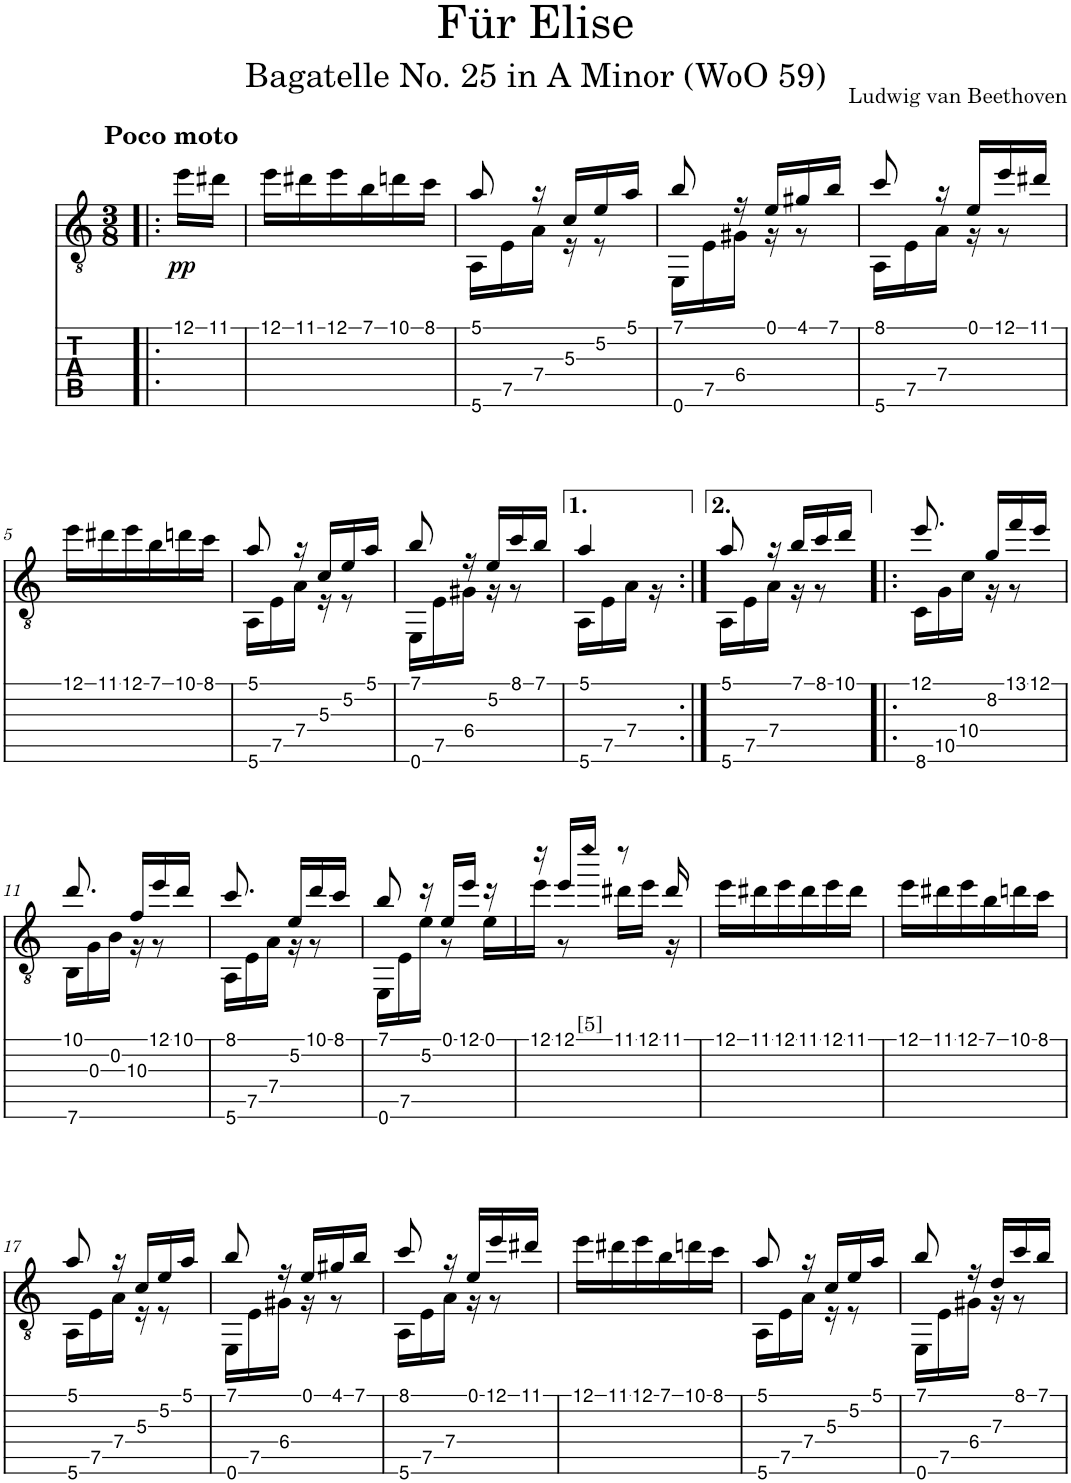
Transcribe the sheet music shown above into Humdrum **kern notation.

**kern	**kern	**dynam
*part1	*part1	*part1
*staff2	*staff1	*staff1/2
*I"Classical Guitar	*	*
*stria6	*	*
*	*clefGv2	*
*k[f#]	*k[]	*
*e:	*a:	*
*M3/8	*M3/8	*
=!|:	=!|:	=!|:
!	!LO:TX:a:B:t=Poco moto	!
!	!	!LO:DY:b
16eeLL	16ee\LL	pp
16dd#XJJ	16dd#X\JJ	.
=1	=1	=1
16eeLL	16ee\LL	.
16dd#X	16dd#X\	.
16ee	16ee\	.
16b	16b\	.
16ddn	16ddn\	.
16ccJJ	16cc\JJ	.
=2	=2	=2
*^	*^	*
8a	16AALL	8a/	16AA\LL	.
.	16E	.	16E\	.
16r	16AJJ	16r	16A\JJ	.
16cLL	16r	16c/LL	16r	.
16e	8r	16e/	8r	.
16aJJ	.	16a/JJ	.	.
=3	=3	=3	=3	=3
8b	16EELL	8b/	16EE\LL	.
.	16E	.	16E\	.
16r	16G#JJ	16r	16G#X\JJ	.
16eLL	16r	16e/LL	16r	.
16g#X	8r	16g#X/	8r	.
16bJJ	.	16b/JJ	.	.
=4	=4	=4	=4	=4
8cc	16AALL	8cc/	16AA\LL	.
.	16E	.	16E\	.
16r	16AJJ	16r	16A\JJ	.
16eLL	16r	16e/LL	16r	.
16ee	8r	16ee/	8r	.
16dd#XJJ	.	16dd#X/JJ	.	.
*v	*v	*	*	*
*	*v	*v	*
!!LO:LB:g=z
=5	=5	=5
16eeLL	16ee\LL	.
16dd#X	16dd#X\	.
16ee	16ee\	.
16b	16b\	.
16ddn	16ddn\	.
16ccJJ	16cc\JJ	.
=6	=6	=6
*^	*^	*
8a	16AALL	8a/	16AA\LL	.
.	16E	.	16E\	.
16r	16AJJ	16r	16A\JJ	.
16cLL	16r	16c/LL	16r	.
16e	8r	16e/	8r	.
16aJJ	.	16a/JJ	.	.
=7	=7	=7	=7	=7
8b	16EELL	8b/	16EE\LL	.
.	16E	.	16E\	.
16r	16G#XJJ	16r	16G#X\JJ	.
16eLL	16r	16e/LL	16r	.
16cc	8r	16cc/	8r	.
16bJJ	.	16b/JJ	.	.
=8	=8	=8	=8	=8
4a	16AALL	4a/	16AA\LL	.
.	16E	.	16E\	.
.	16AJJ	.	16A\JJ	.
.	16r	.	16r	.
=9:|!	=9:|!	=9:|!	=9:|!	=9:|!
8a	16AALL	8a/	16AA\LL	.
.	16E	.	16E\	.
16r	16AJJ	16r	16A\JJ	.
16bLL	16r	16b/LL	16r	.
16cc	8r	16cc/	8r	.
16ddJJ	.	16dd/JJ	.	.
=10!|:	=10!|:	=10!|:	=10!|:	=10!|:
8.eeL	16CLL	8.ee/	16C\LL	.
.	16G	.	16G\	.
.	16cJJ	.	16c\JJ	.
16gL	16r	16g/LL	16r	.
16ff	8r	16ff/	8r	.
16eeJJ	.	16ee/JJ	.	.
!!LO:LB:g=z	!!
=11	=11	=11	=11	=11
8.ddL	16BBLL	8.dd/	16BB\LL	.
.	16G	.	16G\	.
.	16BJJ	.	16B\JJ	.
16fL	16r	16f/LL	16r	.
16ee	8r	16ee/	8r	.
16ddJJ	.	16dd/JJ	.	.
=12	=12	=12	=12	=12
8.ccL	16AALL	8.cc/	16AA\LL	.
.	16E	.	16E\	.
.	16AJJ	.	16A\JJ	.
16eL	16r	16e/LL	16r	.
16dd	8r	16dd/	8r	.
16ccJJ	.	16cc/JJ	.	.
=13	=13	=13	=13	=13
8b	16EELL	8b/	16EE\LL	.
.	16E	.	16E\	.
16r	16eJJ	16r	16e\JJ	.
16eLL	8r	16e/LL	8r	.
16eeJJ	.	16ee/JJ	.	.
16r	16e	16r	16e\LL	.
=14	=14	=14	=14	=14
16r	16ee	16r	16ee\JJ	.
16eeLL	8r	16ee/LL	8r	.
!LO:TX:a:t=[5]	!	!	!	!
16eeeJJ	.	16eee/JJ	.	.
8r	16dd#XLL	8r	16dd#X\LL	.
.	16eeJJ	.	16ee\JJ	.
16dd#X	16r	16dd#/	16r	.
*v	*v	*	*	*
*	*v	*v	*
=15	=15	=15
16eeLL	16ee\LL	.
16dd#X	16dd#X\	.
16ee	16ee\	.
16dd#X	16dd#\	.
16ee	16ee\	.
16dd#JJ	16dd#\JJ	.
=16	=16	=16
*^	*^	*
16eeLL	4.r	16ee\LL	4.ryy	.
16dd#X	.	16dd#X\	.	.
16ee	.	16ee\	.	.
16b	.	16b\	.	.
16ddn	.	16ddn\	.	.
16ccJJ	.	16cc\JJ	.	.
!!LO:LB:g=z	!!
=17	=17	=17	=17	=17
8a	16AALL	8a/	16AA\LL	.
.	16E	.	16E\	.
16r	16AJJ	16r	16A\JJ	.
16cLL	16r	16c/LL	16r	.
16e	8r	16e/	8r	.
16aJJ	.	16a/JJ	.	.
=18	=18	=18	=18	=18
8b	16EELL	8b/	16EE\LL	.
.	16E	.	16E\	.
16r	16G#JJ	16r	16G#X\JJ	.
16eLL	16r	16e/LL	16r	.
16g#X	8r	16g#X/	8r	.
16bJJ	.	16b/JJ	.	.
=19	=19	=19	=19	=19
8cc	16AALL	8cc/	16AA\LL	.
.	16E	.	16E\	.
16ryy	16AJJ	16r	16A\JJ	.
16eLL	16ryy	16e/LL	16r	.
16ee	8r	16ee/	8r	.
16dd#XJJ	.	16dd#X/JJ	.	.
=20	=20	=20	=20	=20
16eeLL	4.r	16ee\LL	4.ryy	.
16dd#X	.	16dd#X\	.	.
16ee	.	16ee\	.	.
16b	.	16b\	.	.
16ddn	.	16ddn\	.	.
16ccJJ	.	16cc\JJ	.	.
=21	=21	=21	=21	=21
8a	16AALL	8a/	16AA\LL	.
.	16E	.	16E\	.
16r	16AJJ	16r	16A\JJ	.
16cLL	16r	16c/LL	16r	.
16e	8r	16e/	8r	.
16aJJ	.	16a/JJ	.	.
=22	=22	=22	=22	=22
8b	16EELL	8b/	16EE\LL	.
.	16E	.	16E\	.
16r	16G#JJ	16r	16G#X\JJ	.
16dLL	16r	16d/LL	16r	.
16cc	8r	16cc/	8r	.
16bJJ	.	16b/JJ	.	.
*v	*v	*	*	*
*	*v	*v	*
=	=	=
*-	*-	*-
